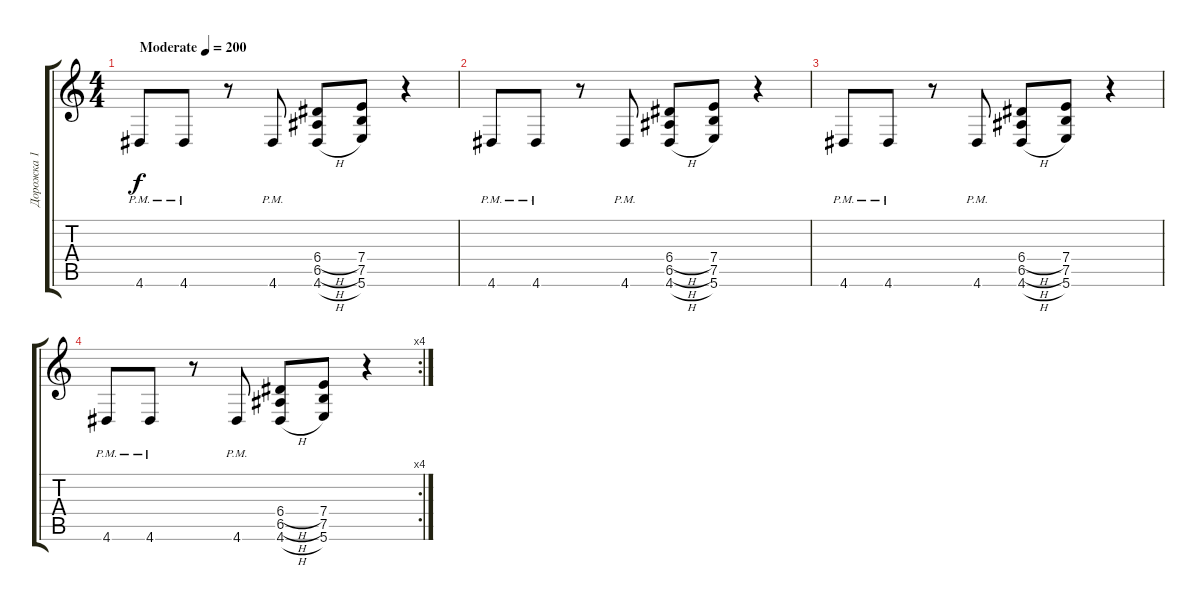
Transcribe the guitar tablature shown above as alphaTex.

\track ("Дорожка 1" "Дорожка 1") {instrument overdrivenguitar}
\staff {score tabs}
\tuning (B3 Gb3 D3 A2 E2 B1) {hide}
\ts (4 4)
\tempo (200 "Moderate")
\clef g2
\ks c
4.6{pm}.8{dy f instrument overdrivenguitar} 4.6{pm}.8 r.8 4.6{pm}.8 (6.4{h} 6.5{h} 4.6{h}).8 (7.4 7.5 5.6).8 r.4 |
4.6{pm}.8 4.6{pm}.8 r.8 4.6{pm}.8 (6.4{h} 6.5{h} 4.6{h}).8 (7.4 7.5 5.6).8 r.4 |
4.6{pm}.8 4.6{pm}.8 r.8 4.6{pm}.8 (6.4{h} 6.5{h} 4.6{h}).8 (7.4 7.5 5.6).8 r.4 |
\rc 4
4.6{pm}.8 4.6{pm}.8 r.8 4.6{pm}.8 (6.4{h} 6.5{h} 4.6{h}).8 (7.4 7.5 5.6).8 r.4
